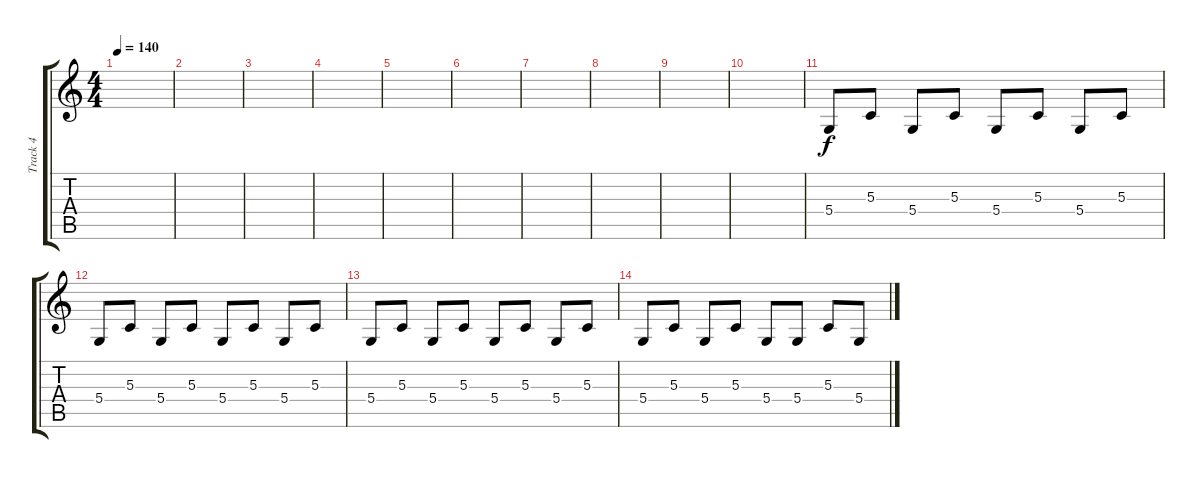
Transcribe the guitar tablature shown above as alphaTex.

\track ("Track 4" "Track 4") {instrument flute}
\staff {score tabs}
\tuning (E4 B3 G3 D3 A2 E2) {hide}
\ts (4 4)
\tempo 140
\clef g2
\ks c
|
|
|
|
|
|
|
|
|
|
5.4.8 5.3.8 5.4.8 5.3.8 5.4.8 5.3.8 5.4.8 5.3.8 |
5.4.8 5.3.8 5.4.8 5.3.8 5.4.8 5.3.8 5.4.8 5.3.8 |
5.4.8 5.3.8 5.4.8 5.3.8 5.4.8 5.3.8 5.4.8 5.3.8 |
5.4.8 5.3.8 5.4.8 5.3.8 5.4.8 5.4.8 5.3.8 5.4.8
